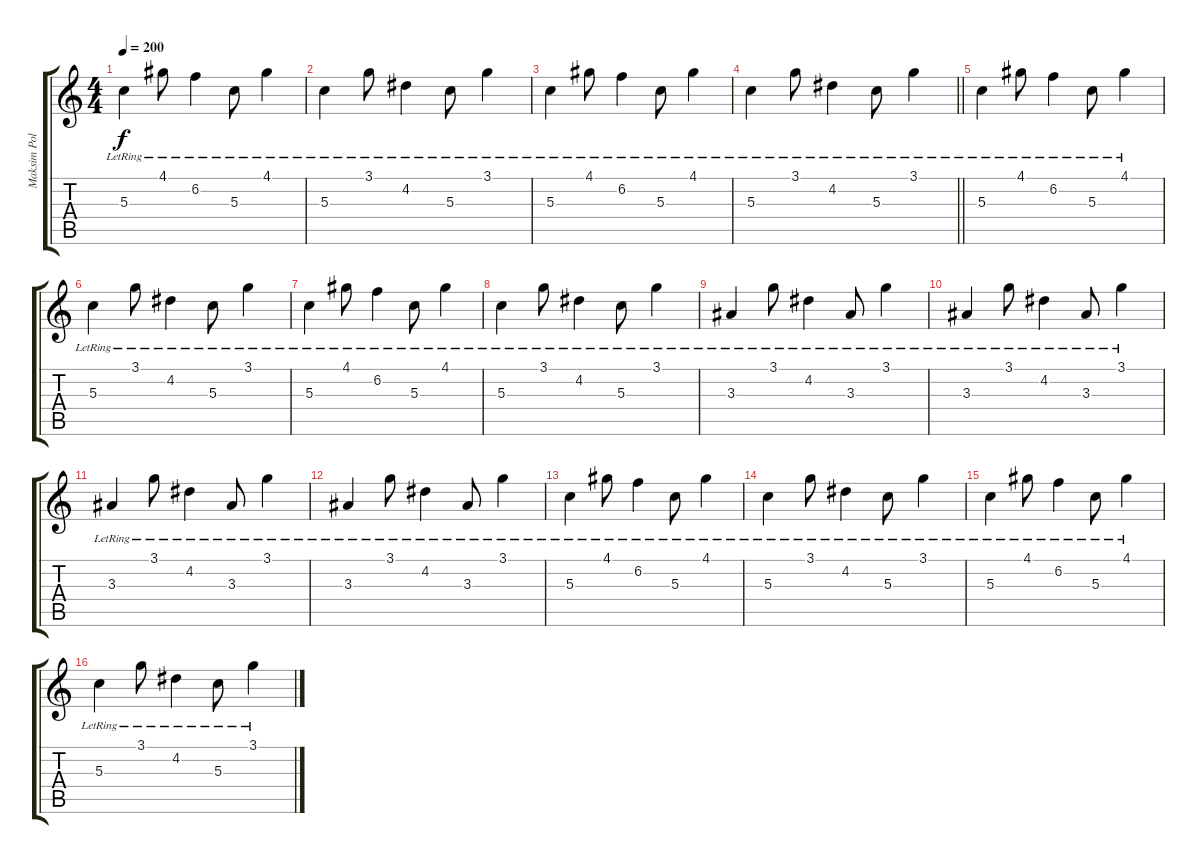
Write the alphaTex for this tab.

\track ("Maksim Polivanov" "Maksim Pol") {instrument electricguitarjazz}
\staff {score tabs}
\tuning (E4 B3 G3 D3 A2 E2) {hide}
\ts (4 4)
\tempo 200
\clef g2
\ks c
5.3{lr}.4{dy f} 4.1{lr}.8 6.2{lr}.4 5.3{lr}.8 4.1{lr}.4 |
5.3{lr}.4 3.1{lr}.8 4.2{lr}.4 5.3{lr}.8 3.1{lr}.4 |
5.3{lr}.4 4.1{lr}.8 6.2{lr}.4 5.3{lr}.8 4.1{lr}.4 |
\barLineRight lightlight
5.3{lr}.4 3.1{lr}.8 4.2{lr}.4 5.3{lr}.8 3.1{lr}.4 |
\section ("" "")
5.3{lr}.4 4.1{lr}.8 6.2{lr}.4 5.3{lr}.8 4.1{lr}.4 |
5.3{lr}.4 3.1{lr}.8 4.2{lr}.4 5.3{lr}.8 3.1{lr}.4 |
5.3{lr}.4 4.1{lr}.8 6.2{lr}.4 5.3{lr}.8 4.1{lr}.4 |
5.3{lr}.4 3.1{lr}.8 4.2{lr}.4 5.3{lr}.8 3.1{lr}.4 |
3.3{lr}.4 3.1{lr}.8 4.2{lr}.4 3.3{lr}.8 3.1{lr}.4 |
3.3{lr}.4 3.1{lr}.8 4.2{lr}.4 3.3{lr}.8 3.1{lr}.4 |
3.3{lr}.4 3.1{lr}.8 4.2{lr}.4 3.3{lr}.8 3.1{lr}.4 |
3.3{lr}.4 3.1{lr}.8 4.2{lr}.4 3.3{lr}.8 3.1{lr}.4 |
5.3{lr}.4{volume 9} 4.1{lr}.8 6.2{lr}.4 5.3{lr}.8 4.1{lr}.4 |
5.3{lr}.4 3.1{lr}.8 4.2{lr}.4 5.3{lr}.8 3.1{lr}.4 |
5.3{lr}.4 4.1{lr}.8 6.2{lr}.4 5.3{lr}.8 4.1{lr}.4 |
5.3{lr}.4 3.1{lr}.8 4.2{lr}.4 5.3{lr}.8 3.1{lr}.4
